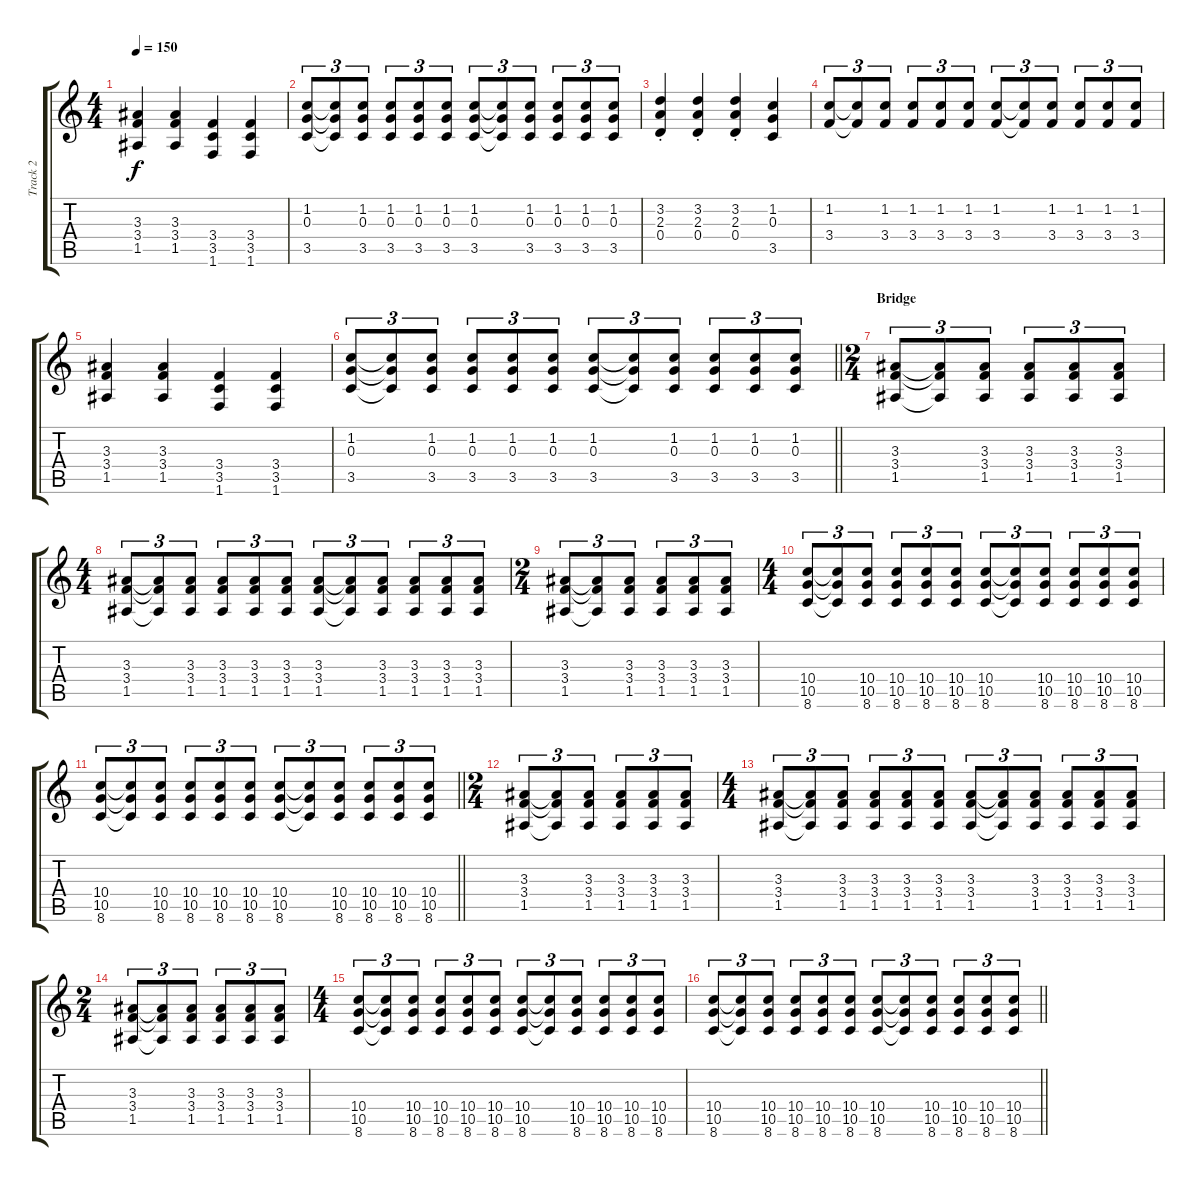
\track ("Track 2" "Track 2") {instrument distortionguitar}
\staff {score tabs}
\tuning (E4 B3 G3 D3 A2 E2) {hide}
\ts (4 4)
\tempo 150
\clef g2
\ks c
(3.3 3.4 1.5).4{dy f} (3.3 3.4 1.5).4 (3.4 3.5 1.6).4 (3.4 3.5 1.6).4 |
(1.2 0.3 3.5).8{tu (3 2)} (1.2{t} 0.3{t} 3.5{t}).8{tu (3 2)} (1.2 0.3 3.5).8{tu (3 2)} (1.2 0.3 3.5).8{tu (3 2)} (1.2 0.3 3.5).8{tu (3 2)} (1.2 0.3 3.5).8{tu (3 2)} (1.2 0.3 3.5).8{tu (3 2)} (1.2{t} 0.3{t} 3.5{t}).8{tu (3 2)} (1.2 0.3 3.5).8{tu (3 2)} (1.2 0.3 3.5).8{tu (3 2)} (1.2 0.3 3.5).8{tu (3 2)} (1.2 0.3 3.5).8{tu (3 2)} |
(3.2{st} 2.3{st} 0.4{st}).4 (3.2{st} 2.3{st} 0.4{st}).4 (3.2{st} 2.3{st} 0.4{st}).4 (1.2 0.3 3.5).4 |
(1.2 3.4).8{tu (3 2)} (1.2{t} 3.4{t}).8{tu (3 2)} (1.2 3.4).8{tu (3 2)} (1.2 3.4).8{tu (3 2)} (1.2 3.4).8{tu (3 2)} (1.2 3.4).8{tu (3 2)} (1.2 3.4).8{tu (3 2)} (1.2{t} 3.4{t}).8{tu (3 2)} (1.2 3.4).8{tu (3 2)} (1.2 3.4).8{tu (3 2)} (1.2 3.4).8{tu (3 2)} (1.2 3.4).8{tu (3 2)} |
(3.3 3.4 1.5).4 (3.3 3.4 1.5).4 (3.4 3.5 1.6).4 (3.4 3.5 1.6).4 |
\barLineRight lightlight
(1.2 0.3 3.5).8{tu (3 2)} (1.2{t} 0.3{t} 3.5{t}).8{tu (3 2)} (1.2 0.3 3.5).8{tu (3 2)} (1.2 0.3 3.5).8{tu (3 2)} (1.2 0.3 3.5).8{tu (3 2)} (1.2 0.3 3.5).8{tu (3 2)} (1.2 0.3 3.5).8{tu (3 2)} (1.2{t} 0.3{t} 3.5{t}).8{tu (3 2)} (1.2 0.3 3.5).8{tu (3 2)} (1.2 0.3 3.5).8{tu (3 2)} (1.2 0.3 3.5).8{tu (3 2)} (1.2 0.3 3.5).8{tu (3 2)} |
\ts (2 4)
\section ("" "Bridge")
(3.3 3.4 1.5).8{tu (3 2)} (3.3{t} 3.4{t} 1.5{t}).8{tu (3 2)} (3.3 3.4 1.5).8{tu (3 2)} (3.3 3.4 1.5).8{tu (3 2)} (3.3 3.4 1.5).8{tu (3 2)} (3.3 3.4 1.5).8{tu (3 2)} |
\ts (4 4)
(3.3 3.4 1.5).8{tu (3 2)} (3.3{t} 3.4{t} 1.5{t}).8{tu (3 2)} (3.3 3.4 1.5).8{tu (3 2)} (3.3 3.4 1.5).8{tu (3 2)} (3.3 3.4 1.5).8{tu (3 2)} (3.3 3.4 1.5).8{tu (3 2)} (3.3 3.4 1.5).8{tu (3 2)} (3.3{t} 3.4{t} 1.5{t}).8{tu (3 2)} (3.3 3.4 1.5).8{tu (3 2)} (3.3 3.4 1.5).8{tu (3 2)} (3.3 3.4 1.5).8{tu (3 2)} (3.3 3.4 1.5).8{tu (3 2)} |
\ts (2 4)
(3.3 3.4 1.5).8{tu (3 2)} (3.3{t} 3.4{t} 1.5{t}).8{tu (3 2)} (3.3 3.4 1.5).8{tu (3 2)} (3.3 3.4 1.5).8{tu (3 2)} (3.3 3.4 1.5).8{tu (3 2)} (3.3 3.4 1.5).8{tu (3 2)} |
\ts (4 4)
(10.4 10.5 8.6).8{tu (3 2)} (10.4{t} 10.5{t} 8.6{t}).8{tu (3 2)} (10.4 10.5 8.6).8{tu (3 2)} (10.4 10.5 8.6).8{tu (3 2)} (10.4 10.5 8.6).8{tu (3 2)} (10.4 10.5 8.6).8{tu (3 2)} (10.4 10.5 8.6).8{tu (3 2)} (10.4{t} 10.5{t} 8.6{t}).8{tu (3 2)} (10.4 10.5 8.6).8{tu (3 2)} (10.4 10.5 8.6).8{tu (3 2)} (10.4 10.5 8.6).8{tu (3 2)} (10.4 10.5 8.6).8{tu (3 2)} |
\barLineRight lightlight
(10.4 10.5 8.6).8{tu (3 2)} (10.4{t} 10.5{t} 8.6{t}).8{tu (3 2)} (10.4 10.5 8.6).8{tu (3 2)} (10.4 10.5 8.6).8{tu (3 2)} (10.4 10.5 8.6).8{tu (3 2)} (10.4 10.5 8.6).8{tu (3 2)} (10.4 10.5 8.6).8{tu (3 2)} (10.4{t} 10.5{t} 8.6{t}).8{tu (3 2)} (10.4 10.5 8.6).8{tu (3 2)} (10.4 10.5 8.6).8{tu (3 2)} (10.4 10.5 8.6).8{tu (3 2)} (10.4 10.5 8.6).8{tu (3 2)} |
\ts (2 4)
(3.3 3.4 1.5).8{tu (3 2)} (3.3{t} 3.4{t} 1.5{t}).8{tu (3 2)} (3.3 3.4 1.5).8{tu (3 2)} (3.3 3.4 1.5).8{tu (3 2)} (3.3 3.4 1.5).8{tu (3 2)} (3.3 3.4 1.5).8{tu (3 2)} |
\ts (4 4)
(3.3 3.4 1.5).8{tu (3 2)} (3.3{t} 3.4{t} 1.5{t}).8{tu (3 2)} (3.3 3.4 1.5).8{tu (3 2)} (3.3 3.4 1.5).8{tu (3 2)} (3.3 3.4 1.5).8{tu (3 2)} (3.3 3.4 1.5).8{tu (3 2)} (3.3 3.4 1.5).8{tu (3 2)} (3.3{t} 3.4{t} 1.5{t}).8{tu (3 2)} (3.3 3.4 1.5).8{tu (3 2)} (3.3 3.4 1.5).8{tu (3 2)} (3.3 3.4 1.5).8{tu (3 2)} (3.3 3.4 1.5).8{tu (3 2)} |
\ts (2 4)
(3.3 3.4 1.5).8{tu (3 2)} (3.3{t} 3.4{t} 1.5{t}).8{tu (3 2)} (3.3 3.4 1.5).8{tu (3 2)} (3.3 3.4 1.5).8{tu (3 2)} (3.3 3.4 1.5).8{tu (3 2)} (3.3 3.4 1.5).8{tu (3 2)} |
\ts (4 4)
(10.4 10.5 8.6).8{tu (3 2)} (10.4{t} 10.5{t} 8.6{t}).8{tu (3 2)} (10.4 10.5 8.6).8{tu (3 2)} (10.4 10.5 8.6).8{tu (3 2)} (10.4 10.5 8.6).8{tu (3 2)} (10.4 10.5 8.6).8{tu (3 2)} (10.4 10.5 8.6).8{tu (3 2)} (10.4{t} 10.5{t} 8.6{t}).8{tu (3 2)} (10.4 10.5 8.6).8{tu (3 2)} (10.4 10.5 8.6).8{tu (3 2)} (10.4 10.5 8.6).8{tu (3 2)} (10.4 10.5 8.6).8{tu (3 2)} |
\barLineRight lightlight
(10.4 10.5 8.6).8{tu (3 2)} (10.4{t} 10.5{t} 8.6{t}).8{tu (3 2)} (10.4 10.5 8.6).8{tu (3 2)} (10.4 10.5 8.6).8{tu (3 2)} (10.4 10.5 8.6).8{tu (3 2)} (10.4 10.5 8.6).8{tu (3 2)} (10.4 10.5 8.6).8{tu (3 2)} (10.4{t} 10.5{t} 8.6{t}).8{tu (3 2)} (10.4 10.5 8.6).8{tu (3 2)} (10.4 10.5 8.6).8{tu (3 2)} (10.4 10.5 8.6).8{tu (3 2)} (10.4 10.5 8.6).8{tu (3 2)}
